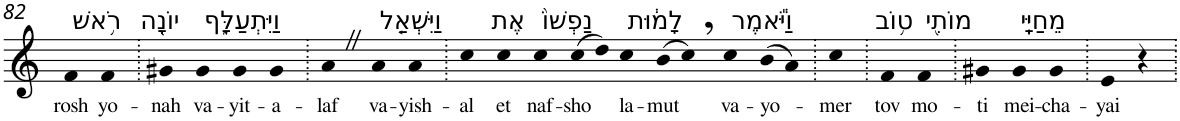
**kern	**text
*part1	*part1
*staff1	*staff1
*I"Piano	*
*I'Pno	*
!!LO:PB:g=z
*clefG2	*
*k[]	*
=82	=82
!LO:TX:a:t=רֹ֥אשׁ	!
!	!LO:LY:b
4f	rosh
!LO:TX:a:t=יוֹנָ֖ה	!
!	!LO:LY:b
4f	yo-
=83.	=83.
!	!LO:LY:b
4g#X	-nah
!LO:TX:a:t=וַיִּתְעַלָּ֑ף	!
!	!LO:LY:b
4g#	va-
!	!LO:LY:b
4g#	-yit-
!	!LO:LY:b
4g#	-a-
=84.	=84.
!	!LO:LY:b
4aZ	-laf
!LO:TX:a:t=וַיִּשְׁאַ֤ל	!
!	!LO:LY:b
4a	va-
!	!LO:LY:b
4a	-yish-
=85.	=85.
!	!LO:LY:b
4cc	-al
!LO:TX:a:t=אֶת	!
!	!LO:LY:b
4cc	et
!LO:TX:a:t=נַפְשׁוֹ֙	!
!	!LO:LY:b
4cc	naf-
!	!LO:LY:b
(>8cc	-sho
8dd)	.
!LO:TX:a:t=לָמ֔וּת	!
!	!LO:LY:b
4cc	la-
!	!LO:LY:b
(>8b	-mut
8cc,)	.
!LO:TX:a:t=וַיֹּ֕אמֶר	!
!	!LO:LY:b
4cc	va-
!	!LO:LY:b
(>8b	-yo-
8a)	.
=86.	=86.
!	!LO:LY:b
4cc	-mer
=87.	=87.
!LO:TX:a:t=ט֥וֹב	!
!	!LO:LY:b
4f	tov
!LO:TX:a:t=מוֹתִ֖י	!
!	!LO:LY:b
4f	mo-
=88.	=88.
!	!LO:LY:b
4g#X	-ti
!LO:TX:a:t=מֵחַיָּֽי	!
!	!LO:LY:b
4g#	mei-
!	!LO:LY:b
4g#	-cha-
=89.	=89.
!	!LO:LY:b
4e	-yai
4r	.
=.	=.
*-	*-
